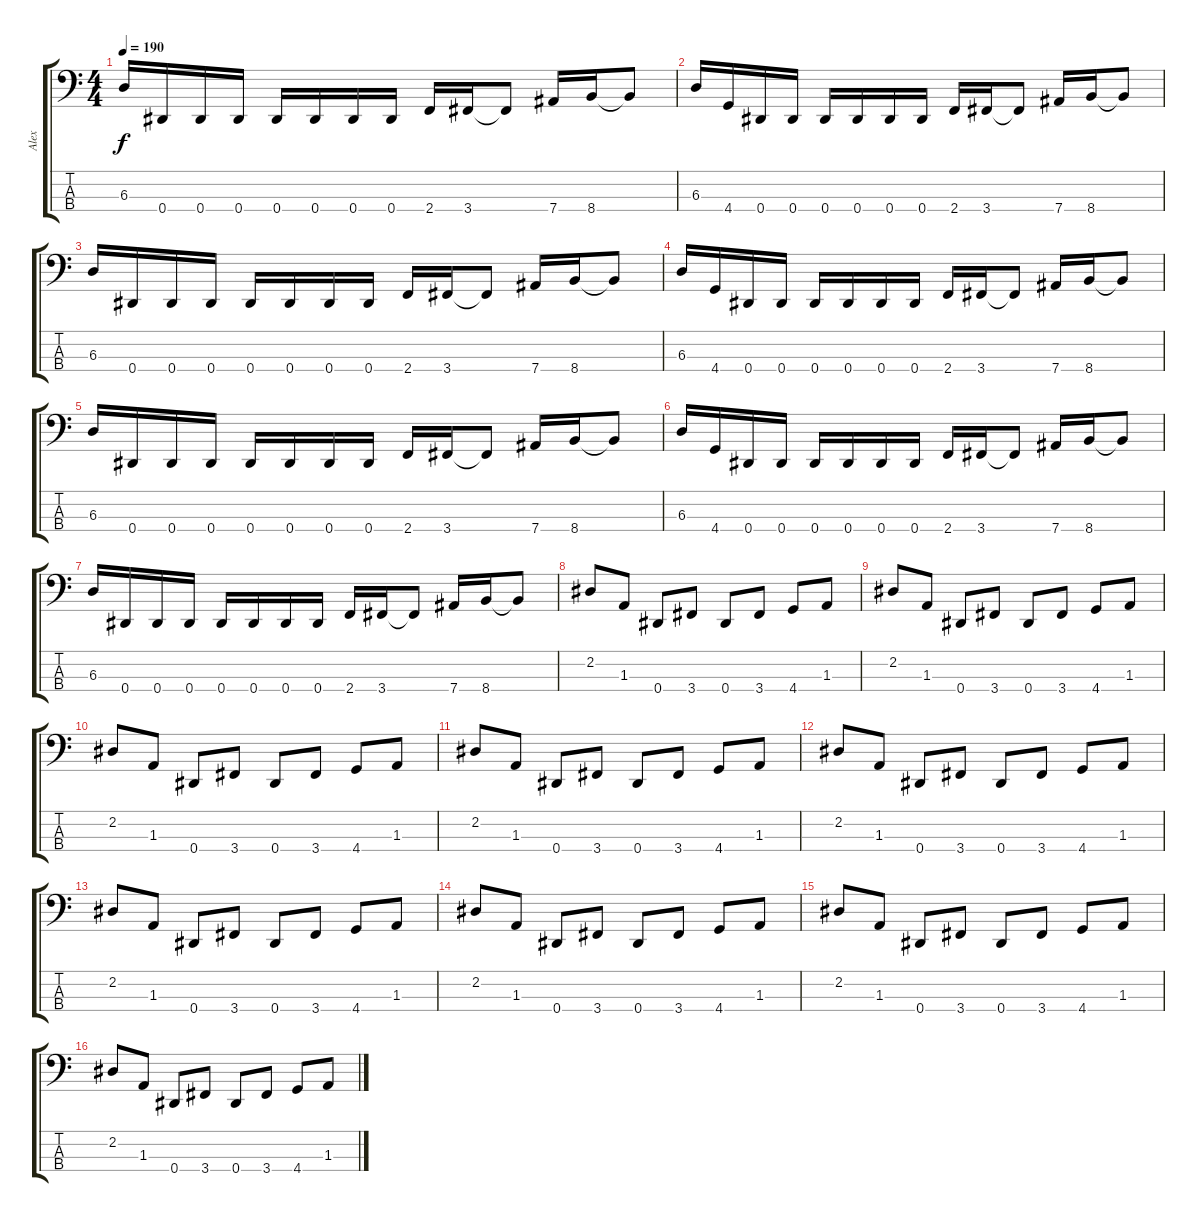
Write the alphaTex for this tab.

\track ("Alex" "Alex") {instrument electricbassfinger}
\staff {score tabs}
\tuning (Gb2 Db2 Ab1 Eb1) {hide}
\ts (4 4)
\tempo 190
\clef f4
\ks c
6.3.16{dy f} 0.4.16 0.4.16 0.4.16 0.4.16 0.4.16 0.4.16 0.4.16 2.4.16 3.4.16 3.4{t}.8 7.4.16 8.4.16 8.4{t}.8 |
6.3.16 4.4.16 0.4.16 0.4.16 0.4.16 0.4.16 0.4.16 0.4.16 2.4.16 3.4.16 3.4{t}.8 7.4.16 8.4.16 8.4{t}.8 |
6.3.16 0.4.16 0.4.16 0.4.16 0.4.16 0.4.16 0.4.16 0.4.16 2.4.16 3.4.16 3.4{t}.8 7.4.16 8.4.16 8.4{t}.8 |
6.3.16 4.4.16 0.4.16 0.4.16 0.4.16 0.4.16 0.4.16 0.4.16 2.4.16 3.4.16 3.4{t}.8 7.4.16 8.4.16 8.4{t}.8 |
6.3.16 0.4.16 0.4.16 0.4.16 0.4.16 0.4.16 0.4.16 0.4.16 2.4.16 3.4.16 3.4{t}.8 7.4.16 8.4.16 8.4{t}.8 |
6.3.16 4.4.16 0.4.16 0.4.16 0.4.16 0.4.16 0.4.16 0.4.16 2.4.16 3.4.16 3.4{t}.8 7.4.16 8.4.16 8.4{t}.8 |
6.3.16 0.4.16 0.4.16 0.4.16 0.4.16 0.4.16 0.4.16 0.4.16 2.4.16 3.4.16 3.4{t}.8 7.4.16 8.4.16 8.4{t}.8 |
2.2.8 1.3.8 0.4.8 3.4.8 0.4.8 3.4.8 4.4.8 1.3.8 |
2.2.8 1.3.8 0.4.8 3.4.8 0.4.8 3.4.8 4.4.8 1.3.8 |
2.2.8 1.3.8 0.4.8 3.4.8 0.4.8 3.4.8 4.4.8 1.3.8 |
2.2.8 1.3.8 0.4.8 3.4.8 0.4.8 3.4.8 4.4.8 1.3.8 |
2.2.8 1.3.8 0.4.8 3.4.8 0.4.8 3.4.8 4.4.8 1.3.8 |
2.2.8 1.3.8 0.4.8 3.4.8 0.4.8 3.4.8 4.4.8 1.3.8 |
2.2.8 1.3.8 0.4.8 3.4.8 0.4.8 3.4.8 4.4.8 1.3.8 |
2.2.8 1.3.8 0.4.8 3.4.8 0.4.8 3.4.8 4.4.8 1.3.8 |
2.2.8 1.3.8 0.4.8 3.4.8 0.4.8 3.4.8 4.4.8 1.3.8
